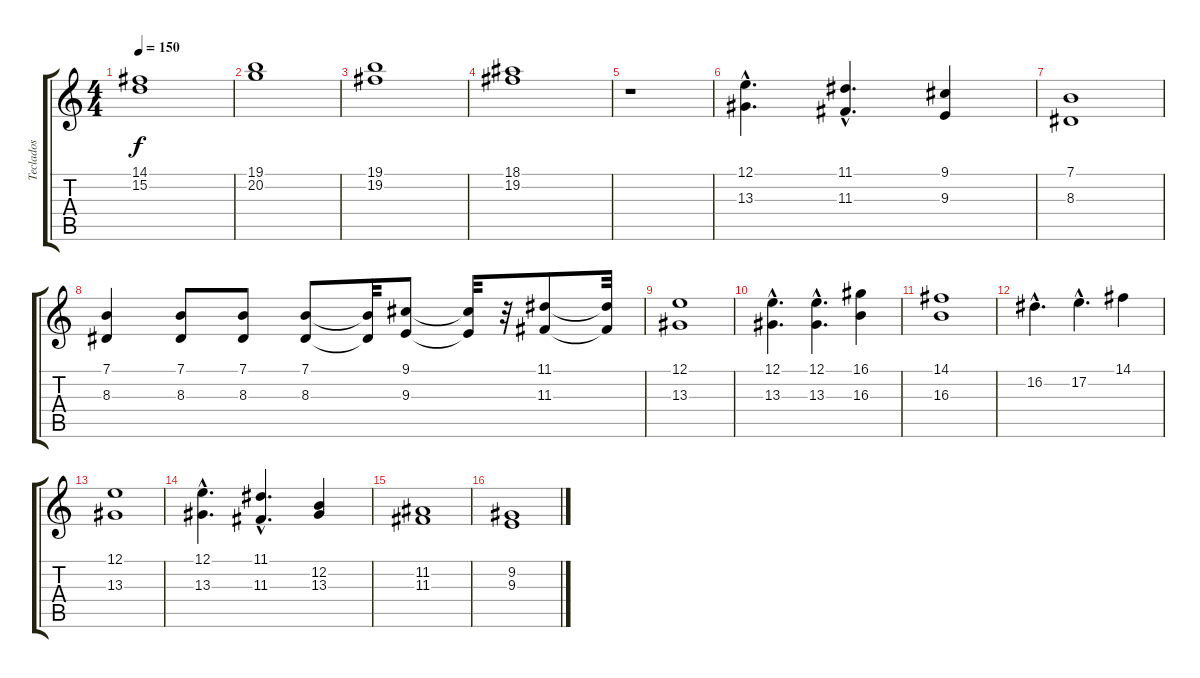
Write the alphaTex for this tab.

\track ("Teclados" "Teclados") {instrument brasssection}
\staff {score tabs}
\tuning (E4 B3 G3 D3 A2 E2) {hide}
\ts (4 4)
\tempo 150
\clef g2
\ks c
(14.1 15.2).1{dy f} |
(19.1 20.2).1 |
(19.1 19.2).1 |
(18.1 19.2).1 |
r.1 |
(12.1{hac} 13.3{hac}).4{d} (11.1{hac} 11.3{hac}).4{d} (9.1 9.3).4 |
(7.1 8.3).1 |
(7.1 8.3).4 (7.1 8.3).8 (7.1 8.3).8 (7.1 8.3).8 (7.1{t} 8.3{t}).32 (9.1 9.3).8 (9.1{t} 9.3{t}).32 r.32 (11.1 11.3).8 (11.1{t} 11.3{t}).32 |
(12.1 13.3).1 |
(12.1{hac} 13.3{hac}).4{d} (12.1{hac} 13.3{hac}).4{d} (16.1 16.3).4 |
(14.1 16.3).1 |
16.2{hac}.4{d} 17.2{hac}.4{d} 14.1.4 |
(12.1 13.3).1 |
(12.1{hac} 13.3{hac}).4{d} (11.1{hac} 11.3{hac}).4{d} (12.2 13.3).4 |
(11.2 11.3).1 |
(9.2 9.3).1
